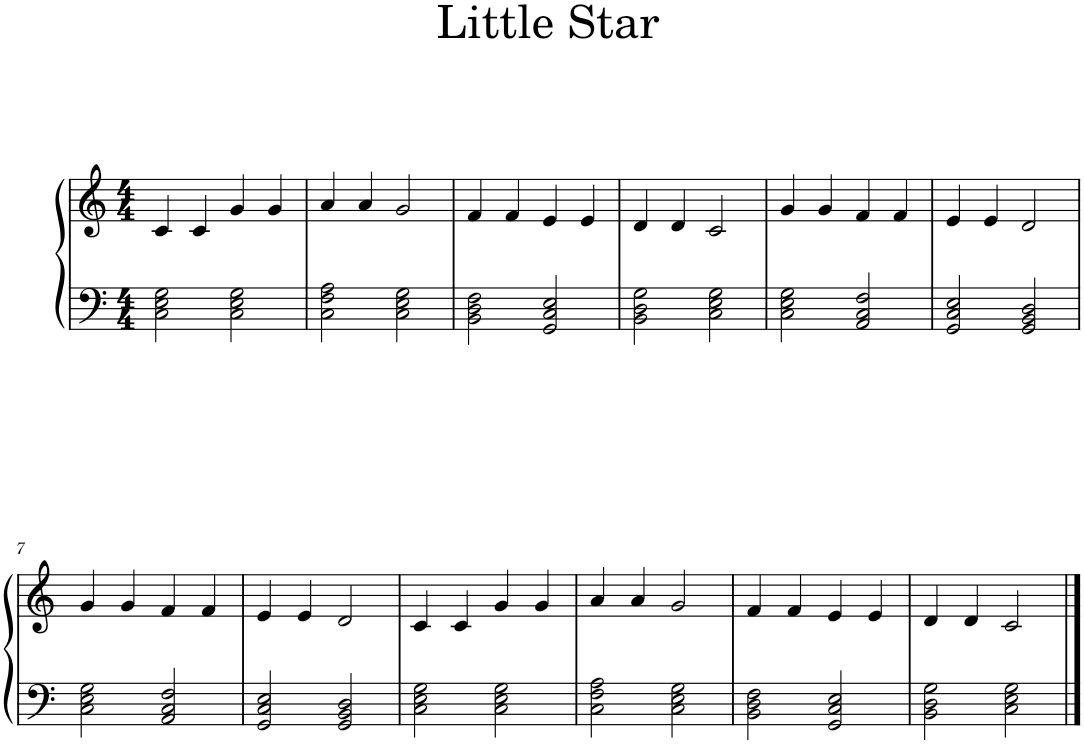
**kern	**kern
*part1	*part1
*staff2	*staff1
*I"Piano	*
*I'Pno.	*
*clefF4	*clefG2
*k[]	*k[]
*M4/4	*M4/4
=1	=1
2C\ 2E\ 2G\	4c/
.	4c/
2C\ 2E\ 2G\	4g/
.	4g/
=2	=2
2C\ 2F\ 2A\	4a/
.	4a/
2C\ 2E\ 2G\	2g/
=3	=3
2BB\ 2D\ 2F\	4f/
.	4f/
2GG/ 2C/ 2E/	4e/
.	4e/
=4	=4
2BB\ 2D\ 2G\	4d/
.	4d/
2C\ 2E\ 2G\	2c/
=5	=5
2C\ 2E\ 2G\	4g/
.	4g/
2AA/ 2C/ 2F/	4f/
.	4f/
=6	=6
2GG/ 2C/ 2E/	4e/
.	4e/
2GG/ 2BB/ 2D/	2d/
!!LO:LB:g=z
=7	=7
2C\ 2E\ 2G\	4g/
.	4g/
2AA/ 2C/ 2F/	4f/
.	4f/
=8	=8
2GG/ 2C/ 2E/	4e/
.	4e/
2GG/ 2BB/ 2D/	2d/
=9	=9
2C\ 2E\ 2G\	4c/
.	4c/
2C\ 2E\ 2G\	4g/
.	4g/
=10	=10
2C\ 2F\ 2A\	4a/
.	4a/
2C\ 2E\ 2G\	2g/
=11	=11
2BB\ 2D\ 2F\	4f/
.	4f/
2GG/ 2C/ 2E/	4e/
.	4e/
=12	=12
2BB\ 2D\ 2G\	4d/
.	4d/
2C\ 2E\ 2G\	2c/
==	==
*-	*-
